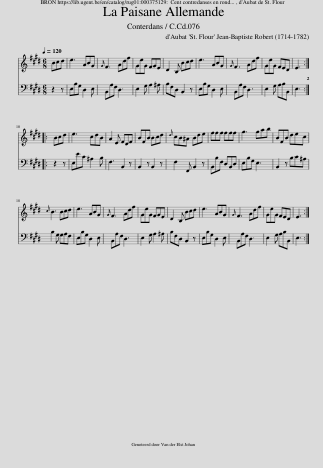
X:1
%%score 1 2
L:1/8
Q:1/4=120
M:6/8
I:linebreak $
K:E
V:1 treble
V:2 bass
V:1
 Bcd | e3 ABG |{G} F3 Adf | GeG FGE | D2 B, Bcd | %5
 e3 ABG |{G} F3 Adf | GeG FED | E3 ::$ Bcd | %10
 e3 cdB | A2 E FDF | BFB Bcd |{d} cB^A Bde | fff fff | %15
 g3 gab | BFB dec |${c} B3 Bcd | e3 ABG |{G} F3 Adf | %20
 GeG FGE | D2 B, Bcd | e3 ABG |{G} F3 Adf | GeG FED | %25
 E3 :| %26
V:2
 z2 z | E,B,G, D,2 E, | B,,A,F, D,3 | E,2 G, A,2 ^A, | B,F,D, B,,2 z | %5
 E,B,G, D,2 E, | B,,A,F, D,3 | E,2 G, A,B,B,, | E,3 ::$ z2 z | %10
 E,EC ^A,2 B, | F,3 B,,2 z | B,,2 z B,,2 z | F,2 F,, B,,2 z | B,,B,F, D,B,,D, | %15
 E,B,G, E,3 | B,,2 z B,C^A, |$ B,2 G, G,A,F, | E,B,G, D,2 E, | B,,A,F, D,3 | %20
 E,2 G, A,2 ^A, | B,F,D, B,,2 z | E,B,G, D,2 E, | B,,A,F, D,3 | E,2 G, A,B,B,, | %25
 E,3 :| %26
